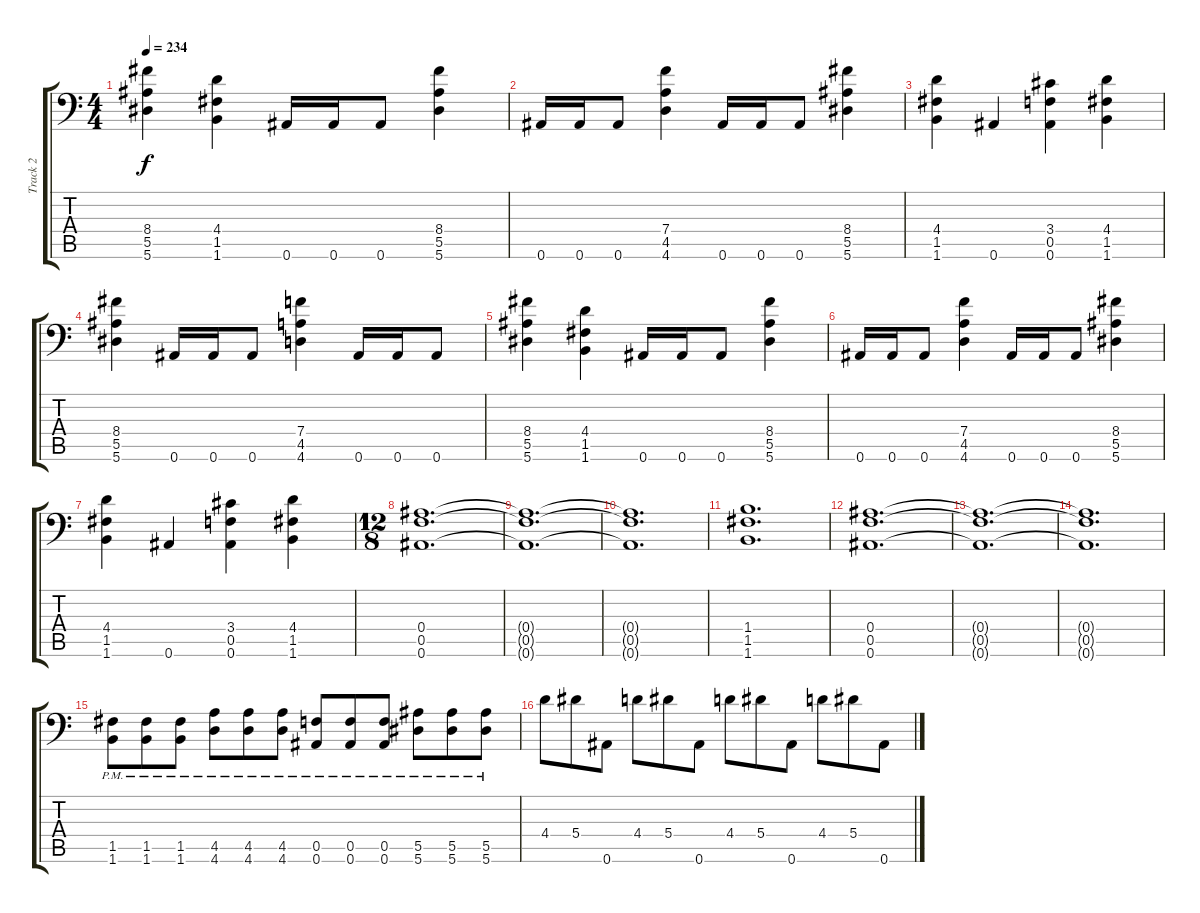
\track ("Track 2" "Track 2") {instrument distortionguitar}
\staff {score tabs}
\tuning (C4 G3 Eb3 Bb2 F2 Bb1) {hide}
\ts (4 4)
\tempo 234
\clef f4
\ks c
(8.4 5.5 5.6).4{dy f} (4.4 1.5 1.6).4 0.6.16 0.6.16 0.6.8 (8.4 5.5 5.6).4 |
0.6.16 0.6.16 0.6.8 (7.4 4.5 4.6).4 0.6.16 0.6.16 0.6.8 (8.4 5.5 5.6).4 |
(4.4 1.5 1.6).4 0.6.4 (3.4 0.5 0.6).4 (4.4 1.5 1.6).4 |
(8.4 5.5 5.6).4 0.6.16 0.6.16 0.6.8 (7.4 4.5 4.6).4 0.6.16 0.6.16 0.6.8 |
(8.4 5.5 5.6).4 (4.4 1.5 1.6).4 0.6.16 0.6.16 0.6.8 (8.4 5.5 5.6).4 |
0.6.16 0.6.16 0.6.8 (7.4 4.5 4.6).4 0.6.16 0.6.16 0.6.8 (8.4 5.5 5.6).4 |
(4.4 1.5 1.6).4 0.6.4 (3.4 0.5 0.6).4 (4.4 1.5 1.6).4 |
\ts (12 8)
(0.4 0.5 0.6).1{d} |
(0.4{t} 0.5{t} 0.6{t}).1{d} |
(0.4{t} 0.5{t} 0.6{t}).1{d} |
(1.4 1.5 1.6).1{d} |
(0.4 0.5 0.6).1{d} |
(0.4{t} 0.5{t} 0.6{t}).1{d} |
(0.4{t} 0.5{t} 0.6{t}).1{d} |
(1.5{pm} 1.6{pm}).8 (1.5{pm} 1.6{pm}).8 (1.5{pm} 1.6{pm}).8 (4.5{pm} 4.6{pm}).8 (4.5{pm} 4.6{pm}).8 (4.5{pm} 4.6{pm}).8 (0.5{pm} 0.6{pm}).8 (0.5{pm} 0.6{pm}).8 (0.5{pm} 0.6{pm}).8 (5.5{pm} 5.6{pm}).8 (5.5{pm} 5.6{pm}).8 (5.5{pm} 5.6{pm}).8 |
4.4.8 5.4.8 0.6.8 4.4.8 5.4.8 0.6.8 4.4.8 5.4.8 0.6.8 4.4.8 5.4.8 0.6.8
